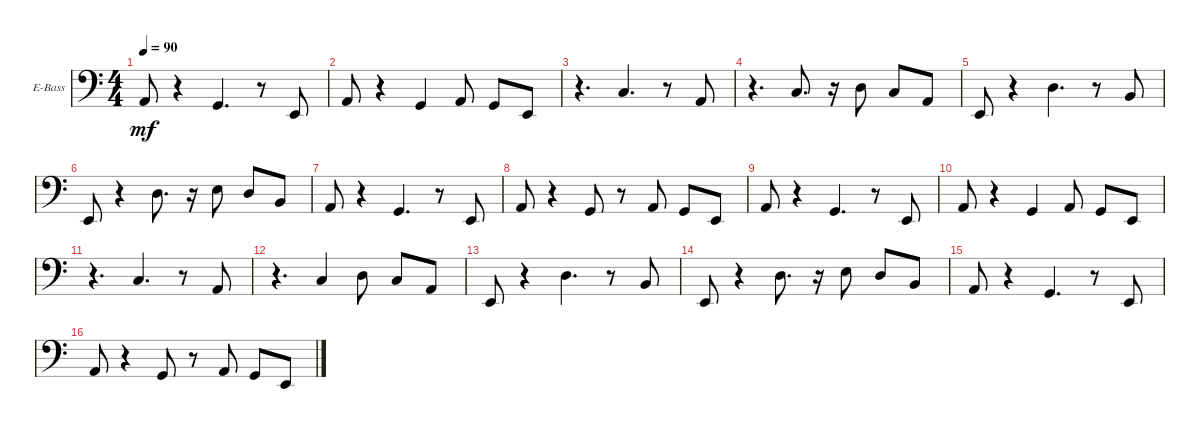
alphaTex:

\bracketExtendMode groupsimilarinstruments
\firstSystemTrackNameOrientation horizontal
\otherSystemsTrackNameOrientation horizontal
\track ("Бас гитара" "E-Bass") {instrument electricbassfinger}
\staff {score}
\tuning (G2 D2 A1 E1)
\ts (4 4)
\tempo 90
\clef f4
\ks c
0.3.8{dy mf} r.4 3.4.4{d} r.8 0.4.8 |
0.3.8 r.4 3.4.4 0.3.8 3.4.8 0.4.8 |
r.4{d} 3.3.4{d} r.8 0.3.8 |
r.4{d} 3.3.8{d} r.16 0.2.8 3.3.8 0.3.8 |
0.4.8 r.4 0.2.4{d} r.8 2.3.8 |
0.4.8 r.4 0.2.8{d} r.16 2.2.8 0.2.8 2.3.8 |
0.3.8 r.4 3.4.4{d} r.8 0.4.8 |
0.3.8 r.4 3.4.8 r.8 0.3.8 3.4.8 0.4.8 |
0.3.8 r.4 3.4.4{d} r.8 0.4.8 |
0.3.8 r.4 3.4.4 0.3.8 3.4.8 0.4.8 |
r.4{d} 3.3.4{d} r.8 0.3.8 |
r.4{d} 3.3.4 0.2.8 3.3.8 0.3.8 |
0.4.8 r.4 0.2.4{d} r.8 2.3.8 |
0.4.8 r.4 0.2.8{d} r.16 2.2.8 0.2.8 2.3.8 |
0.3.8 r.4 3.4.4{d} r.8 0.4.8 |
0.3.8 r.4 3.4.8 r.8 0.3.8 3.4.8 0.4.8
